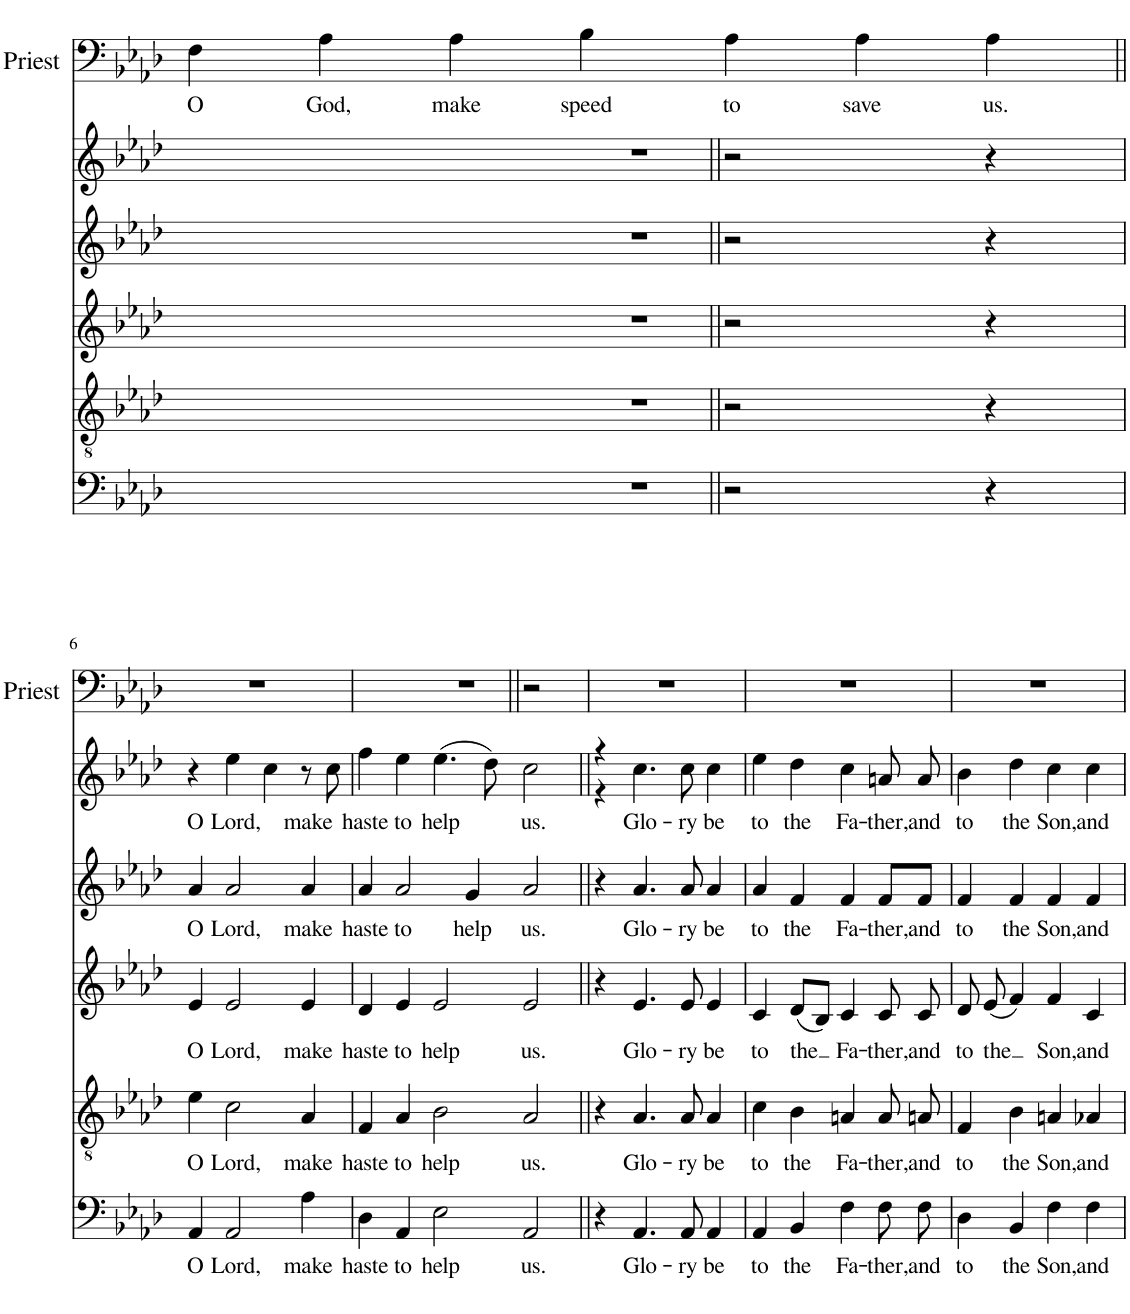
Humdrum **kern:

**kern	**text	**kern	**text	**kern	**text	**kern	**text	**kern	**text	**kern	**text
*part6	*part6	*part5	*part5	*part4	*part4	*part3	*part3	*part2	*part2	*part1	*part1
*staff6	*staff6	*staff5	*staff5	*staff4	*staff4	*staff3	*staff3	*staff2	*staff2	*staff1	*staff1
*I"Bass	*	*I"Tenor	*	*I"Alto	*	*I"Alto	*	*I"Soprano	*	*I"Priest	*
*	*	*	*	*	*	*	*	*	*	*I'Priest	*
!!LO:PB:g=z
*clefF4	*	*clefGv2	*	*clefG2	*	*clefG2	*	*clefG2	*	*clefF4	*
*k[b-e-a-d-]	*	*k[b-e-a-d-]	*	*k[b-e-a-d-]	*	*k[b-e-a-d-]	*	*k[b-e-a-d-]	*	*k[b-e-a-d-]	*
=5	=5	=5	=5	=5	=5	=5	=5	=5	=5	=5	=5
!	!	!	!	!	!	!	!	!	!	!	!LO:LY:b
1r	.	1r	.	1r	.	1r	.	1r	.	4F\	O
!	!	!	!	!	!	!	!	!	!	!	!LO:LY:b
.	.	.	.	.	.	.	.	.	.	4A-\	God,
!	!	!	!	!	!	!	!	!	!	!	!LO:LY:b
.	.	.	.	.	.	.	.	.	.	4A-\	make
!	!	!	!	!	!	!	!	!	!	!	!LO:LY:b
.	.	.	.	.	.	.	.	.	.	4B-\	speed
!	!	!	!	!	!	!	!	!	!	!	!LO:LY:b
2r	.	2r	.	2r	.	2r	.	2r	.	4A-\	to
!	!	!	!	!	!	!	!	!	!	!	!LO:LY:b
.	.	.	.	.	.	.	.	.	.	4A-\	save
!	!	!	!	!	!	!	!	!	!	!	!LO:LY:b
4r	.	4r	.	4r	.	4r	.	4r	.	4A-\	us.
!!LO:LB:g=z
=6||	=6||	=6||	=6||	=6||	=6||	=6||	=6||	=6||	=6||	=6||	=6||
!	!LO:LY:b	!	!LO:LY:b	!	!LO:LY:b	!	!LO:LY:b	!	!LO:LY:b	!	!
4AA-/	O	4e-\	O	4e-/	O	4a-/	O	4r	O	1r	.
!	!LO:LY:b	!	!LO:LY:b	!	!LO:LY:b	!	!LO:LY:b	!	!LO:LY:b	!	!
2AA-/	Lord,	2c\	Lord,	2e-/	Lord,	2a-/	Lord,	4ee-\	Lord,	.	.
.	.	.	.	.	.	.	.	4cc\	.	.	.
!	!LO:LY:b	!	!LO:LY:b	!	!LO:LY:b	!	!LO:LY:b	!	!LO:LY:b	!	!
4A-\	make	4A-/	make	4e-/	make	4a-/	make	8r	make	.	.
.	.	.	.	.	.	.	.	8cc\	.	.	.
=7	=7	=7	=7	=7	=7	=7	=7	=7	=7	=7	=7
!	!LO:LY:b	!	!LO:LY:b	!	!LO:LY:b	!	!LO:LY:b	!	!LO:LY:b	!	!
4D-\	haste	4F/	haste	4d-/	haste	4a-/	haste	4ff\	haste	1r	.
!	!LO:LY:b	!	!LO:LY:b	!	!LO:LY:b	!	!LO:LY:b	!	!LO:LY:b	!	!
4AA-/	to	4A-/	to	4e-/	to	2a-/	to	4ee-\	to	.	.
!	!LO:LY:b	!	!LO:LY:b	!	!LO:LY:b	!	!	!	!LO:LY:b	!	!
2E-\	help	2B-\	help	2e-/	help	.	.	(4.ee-\	help	.	.
!	!	!	!	!	!	!	!LO:LY:b	!	!	!	!
.	.	.	.	.	.	4g/	help	.	.	.	.
.	.	.	.	.	.	.	.	8dd-\)	.	.	.
!	!LO:LY:b	!	!LO:LY:b	!	!LO:LY:b	!	!LO:LY:b	!	!LO:LY:b	!	!
2AA-/	us.	2A-/	us.	2e-/	us.	2a-/	us.	2cc\	us.	2r	.
=8	=8	=8	=8	=8	=8	=8	=8	=8	=8	=8	=8
*	*	*	*	*	*	*	*	*^	*	*	*
4r	.	4r	.	4r	.	4r	.	4r	4r	.	1r	.
!	!LO:LY:b	!	!LO:LY:b	!	!LO:LY:b	!	!LO:LY:b	!	!	!LO:LY:b	!	!
4.AA-/	Glo-	4.A-/	Glo-	4.e-/	Glo-	4.a-/	Glo-	4.cc\	2.ryy	Glo-	.	.
!	!LO:LY:b	!	!LO:LY:b	!	!LO:LY:b	!	!LO:LY:b	!	!	!LO:LY:b	!	!
8AA-/	-ry	8A-/	-ry	8e-/	-ry	8a-/	-ry	8cc\	.	-ry	.	.
!	!LO:LY:b	!	!LO:LY:b	!	!LO:LY:b	!	!LO:LY:b	!	!	!LO:LY:b	!	!
4AA-/	be	4A-/	be	4e-/	be	4a-/	be	4cc\	.	be	.	.
*	*	*	*	*	*	*	*	*v	*v	*	*	*
=9	=9	=9	=9	=9	=9	=9	=9	=9	=9	=9	=9
!	!LO:LY:b	!	!LO:LY:b	!	!LO:LY:b	!	!LO:LY:b	!	!LO:LY:b	!	!
4AA-/	to	4c\	to	4c/	to	4a-/	to	4ee-\	to	1r	.
!	!LO:LY:b	!	!LO:LY:b	!	!LO:LY:b	!	!LO:LY:b	!	!LO:LY:b	!	!
4BB-/	the	4B-\	the	(8d-/L	the	4f/	the	4dd-\	the	.	.
.	.	.	.	8B-/J)	.	.	.	.	.	.	.
!	!LO:LY:b	!	!LO:LY:b	!	!LO:LY:b	!	!LO:LY:b	!	!LO:LY:b	!	!
4F\	Fa-	4An/	Fa-	4c/	Fa-	4f/	Fa-	4cc\	Fa-	.	.
!	!LO:LY:b	!	!LO:LY:b	!	!LO:LY:b	!	!LO:LY:b	!	!LO:LY:b	!	!
8F\	-ther,	8A/	ther,	8c/	-ther,	8f/L	-ther,	8an/	ther,	.	.
!	!LO:LY:b	!	!LO:LY:b	!	!LO:LY:b	!	!LO:LY:b	!	!LO:LY:b	!	!
8F\	and	8An/	and	8c/	and	8f/J	and	8a/	and	.	.
=10	=10	=10	=10	=10	=10	=10	=10	=10	=10	=10	=10
!	!LO:LY:b	!	!LO:LY:b	!	!LO:LY:b	!	!LO:LY:b	!	!LO:LY:b	!	!
4D-\	to	4F/	to	8d-/	to	4f/	to	4b-\	to	1r	.
!	!	!	!	!	!LO:LY:b	!	!	!	!	!	!
.	.	.	.	(8e-/	the	.	.	.	.	.	.
!	!LO:LY:b	!	!LO:LY:b	!	!	!	!LO:LY:b	!	!LO:LY:b	!	!
4BB-/	the	4B-\	the	4f/)	.	4f/	the	4dd-\	the	.	.
!	!LO:LY:b	!	!LO:LY:b	!	!LO:LY:b	!	!LO:LY:b	!	!LO:LY:b	!	!
4F\	Son,	4An/	Son,	4f/	Son,	4f/	Son,	4cc\	Son,	.	.
!	!LO:LY:b	!	!LO:LY:b	!	!LO:LY:b	!	!LO:LY:b	!	!LO:LY:b	!	!
4F\	and	4A-X/	and	4c/	and	4f/	and	4cc\	and	.	.
=	=	=	=	=	=	=	=	=	=	=	=
*-	*-	*-	*-	*-	*-	*-	*-	*-	*-	*-	*-
